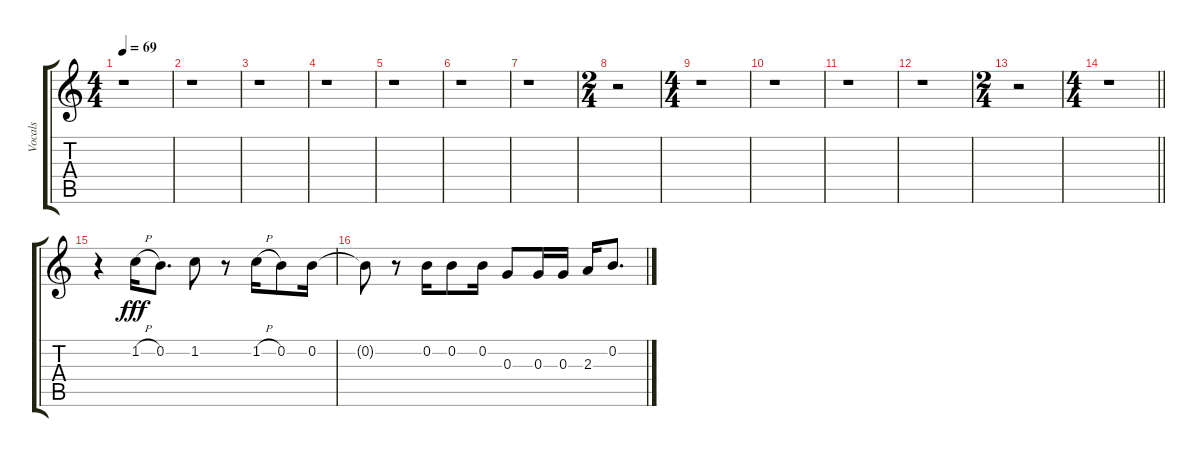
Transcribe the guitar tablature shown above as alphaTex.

\track ("Vocals" "Vocals") {instrument contrabass}
\staff {score tabs}
\tuning (E4 B3 G3 D3 A2 E2) {hide}
\ts (4 4)
\tempo 69
\clef g2
\ks c
r.1{dy fff} |
r.1 |
r.1 |
r.1 |
r.1 |
r.1 |
r.1 |
\ts (2 4)
r.2 |
\ts (4 4)
r.1 |
r.1 |
r.1 |
r.1 |
\ts (2 4)
r.2 |
\ts (4 4)
\barLineRight lightlight
r.1 |
r.4 1.2{h}.16 0.2.8{d} 1.2.8 r.8 1.2{h}.16 0.2.8 0.2.16 |
0.2{t}.8 r.8 0.2.16 0.2.8 0.2.16 0.3.8 0.3.16 0.3.16 2.3.16 0.2.8{d}
